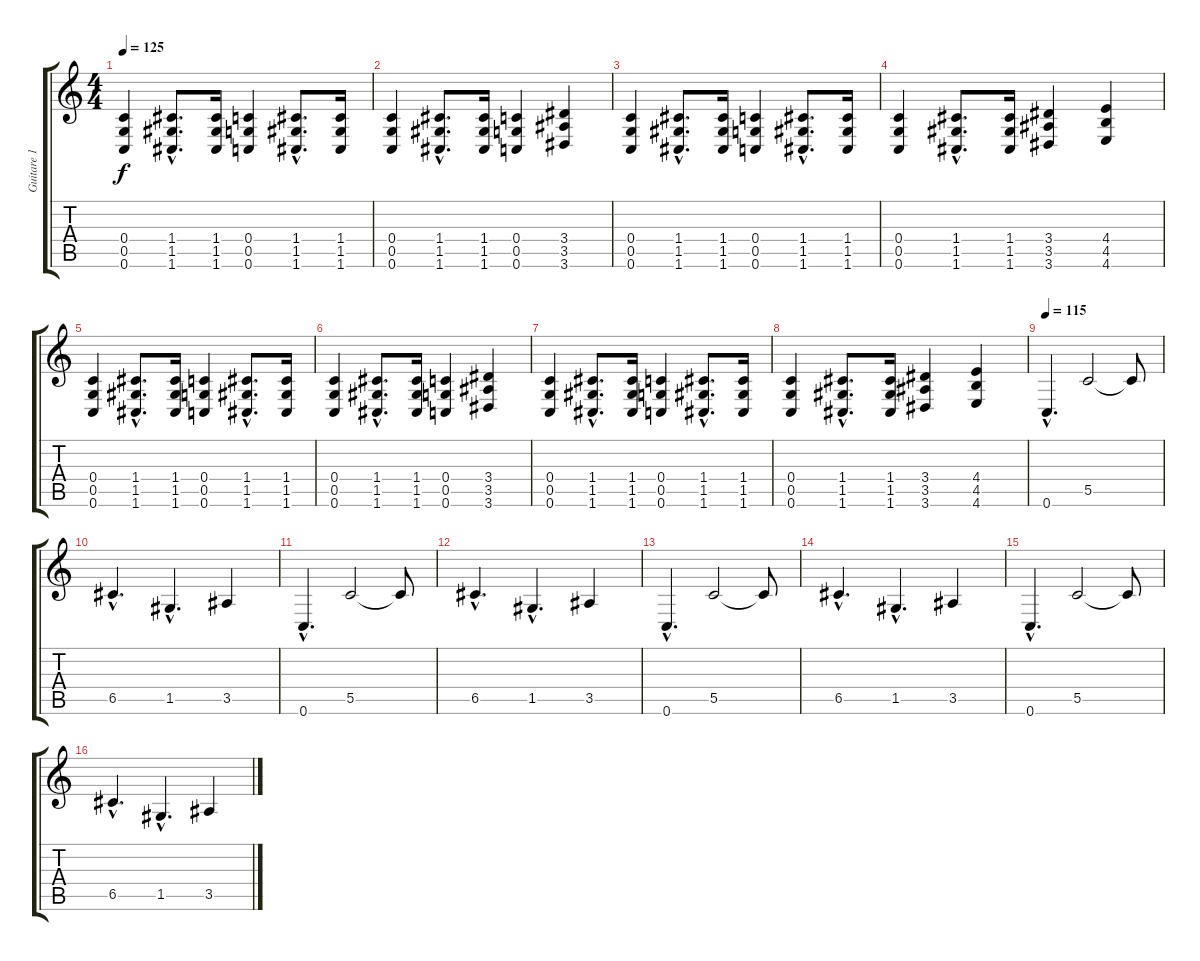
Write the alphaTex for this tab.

\track ("Guitare 1" "Guitare 1") {instrument distortionguitar}
\staff {score tabs}
\tuning (D4 A3 F3 C3 G2 C2) {hide}
\ts (4 4)
\section ("" "")
\tempo 125
\clef g2
\ks c
(0.4 0.5 0.6).4{dy f} (1.4{hac} 1.5{hac} 1.6{hac}).8{d} (1.4 1.5 1.6).16 (0.4 0.5 0.6).4 (1.4{hac} 1.5{hac} 1.6{hac}).8{d} (1.4 1.5 1.6).16 |
(0.4 0.5 0.6).4 (1.4{hac} 1.5{hac} 1.6{hac}).8{d} (1.4 1.5 1.6).16 (0.4 0.5 0.6).4 (3.4 3.5 3.6).4 |
(0.4 0.5 0.6).4 (1.4{hac} 1.5{hac} 1.6{hac}).8{d} (1.4 1.5 1.6).16 (0.4 0.5 0.6).4 (1.4{hac} 1.5{hac} 1.6{hac}).8{d} (1.4 1.5 1.6).16 |
(0.4 0.5 0.6).4 (1.4{hac} 1.5{hac} 1.6{hac}).8{d} (1.4 1.5 1.6).16 (3.4 3.5 3.6).4 (4.4 4.5 4.6).4 |
(0.4 0.5 0.6).4 (1.4{hac} 1.5{hac} 1.6{hac}).8{d} (1.4 1.5 1.6).16 (0.4 0.5 0.6).4 (1.4{hac} 1.5{hac} 1.6{hac}).8{d} (1.4 1.5 1.6).16 |
(0.4 0.5 0.6).4 (1.4{hac} 1.5{hac} 1.6{hac}).8{d} (1.4 1.5 1.6).16 (0.4 0.5 0.6).4 (3.4 3.5 3.6).4 |
(0.4 0.5 0.6).4 (1.4{hac} 1.5{hac} 1.6{hac}).8{d} (1.4 1.5 1.6).16 (0.4 0.5 0.6).4 (1.4{hac} 1.5{hac} 1.6{hac}).8{d} (1.4 1.5 1.6).16 |
(0.4 0.5 0.6).4 (1.4{hac} 1.5{hac} 1.6{hac}).8{d} (1.4 1.5 1.6).16 (3.4 3.5 3.6).4 (4.4 4.5 4.6).4 |
\section ("" "")
\tempo 115
0.6{hac}.4{d volume 16 instrument electricguitarjazz} 5.5.2 5.5{t}.8 |
6.5{hac}.4{d} 1.5{hac}.4{d} 3.5.4 |
0.6{hac}.4{d} 5.5.2 5.5{t}.8 |
6.5{hac}.4{d} 1.5{hac}.4{d} 3.5.4 |
0.6{hac}.4{d} 5.5.2 5.5{t}.8 |
6.5{hac}.4{d} 1.5{hac}.4{d} 3.5.4 |
0.6{hac}.4{d} 5.5.2 5.5{t}.8 |
6.5{hac}.4{d} 1.5{hac}.4{d} 3.5.4
